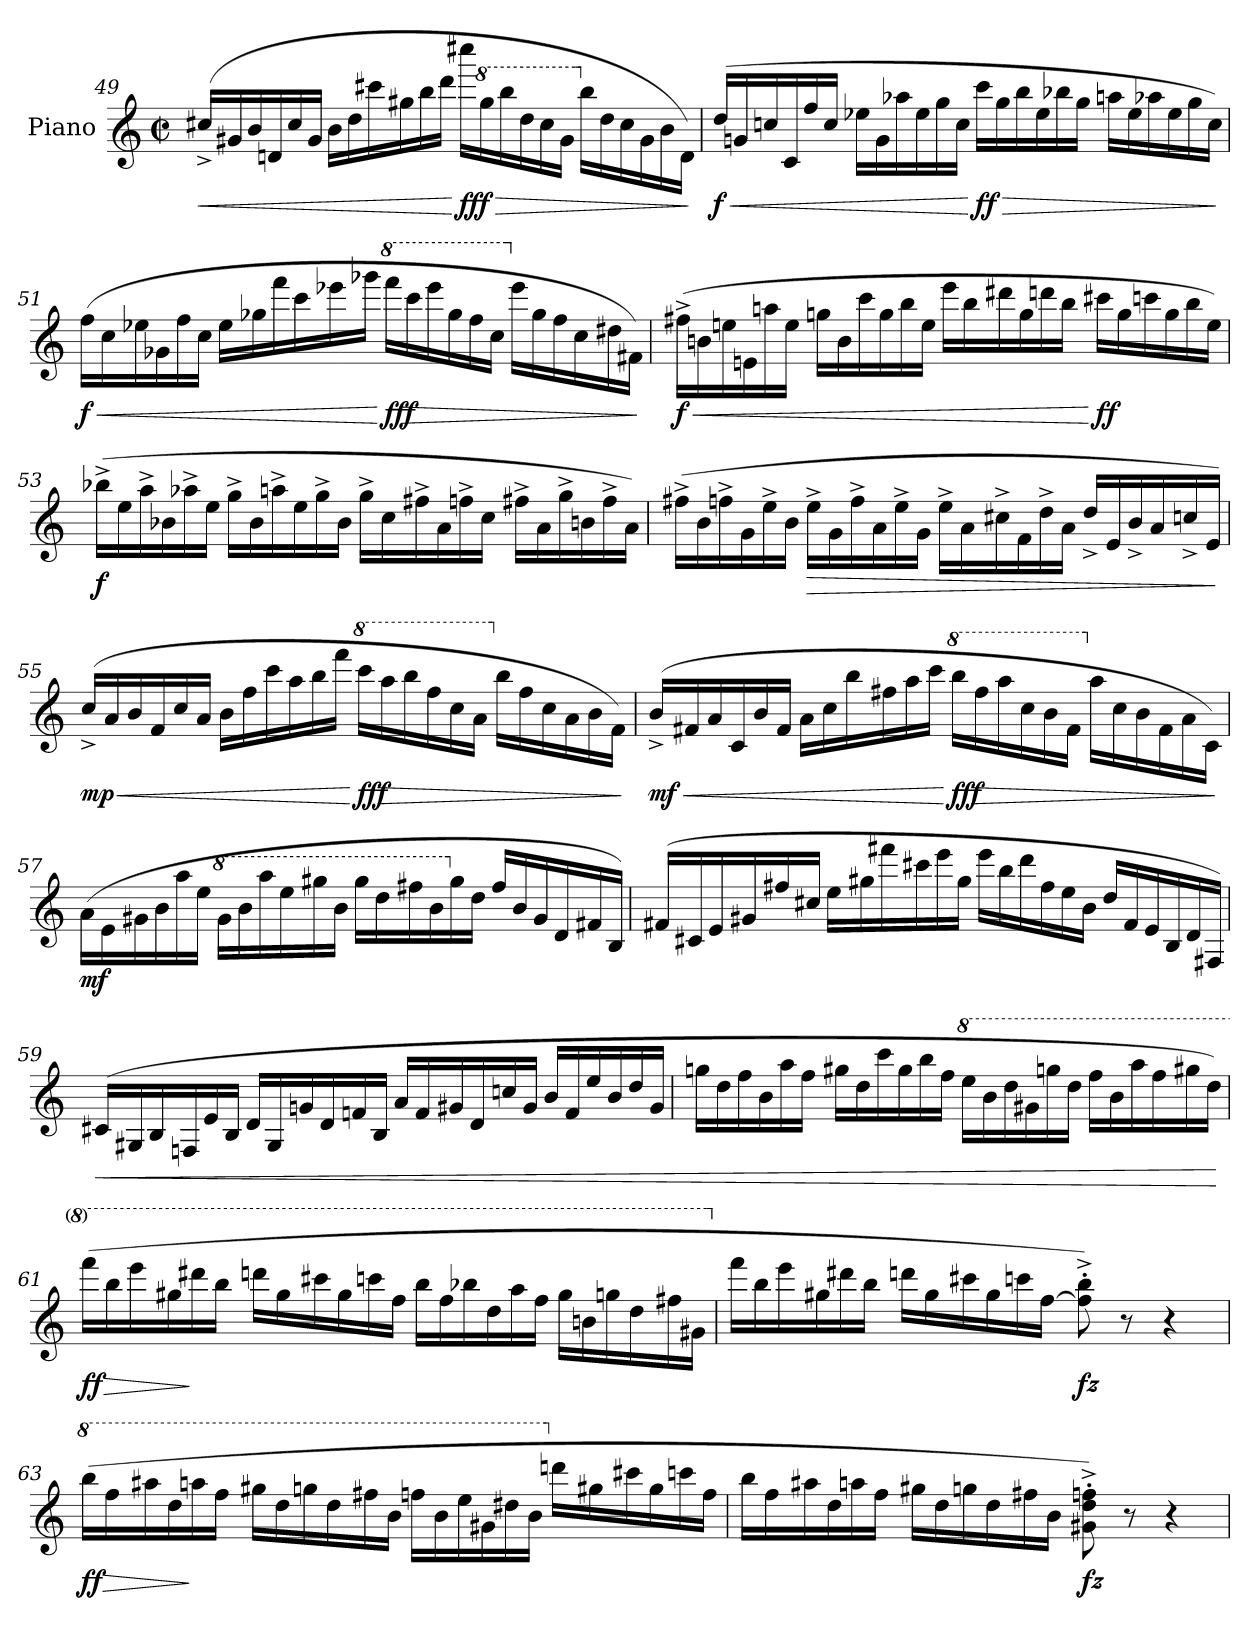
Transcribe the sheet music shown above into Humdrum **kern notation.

**kern	**dynam
*part1	*part1
*staff1	*staff1
*I"Piano	*
*I'Pno.	*
*clefG2	*
*k[]	*
*M2/2	*
*met(c|)	*
*Xtuplet	*
=49	=49
!	!LO:HP:b
(>24cc#X^/LL	<
24g#X/	.
24b/	.
24dn/	.
24cc#/	.
24g#/JJ	.
24b\LL	.
24dd\	.
24ccc#X\	.
24gg#X\	.
24bb\	.
24ddd\JJ	.
!	!LO:HP:n=1:b
!	!LO:DY:n=1:b
24cccc#\LL	[ > fff
*8va	*
24ggg#\	.
24bbb\	.
24ddd\	.
24ccc#\	.
24gg#\JJ	.
*X8va	*
24bb\LL	.
24dd\	.
24cc#\	.
24g#\	.
24b\	.
24d\JJ)	.
.	]
!!LO:LB:g=z
=50	=50
!	!LO:HP:b
!	!LO:DY:n=1:b
(>24dd/LL	< f
24gn/	.
24ccn/	.
24c/	.
24ff/	.
24cc/JJ	.
24ee-X\LL	.
24g\	.
24aa-X\	.
24ee-\	.
24gg\	.
24cc\JJ	.
!	!LO:HP:n=1:b
!	!LO:DY:n=2:b
24ccc\LL	[ > ff
24gg\	.
24bb\	.
24ee-\	.
24bb-X\	.
24gg\JJ	.
24aan\LL	.
24ee-\	.
24aa-X\	.
24ee-\	.
24gg\	.
24cc\JJ)	.
.	]
=51	=51
!	!LO:HP:b
!	!LO:DY:n=1:b
(>24ff\LL	< f
24cc\	.
24ee-X\	.
24g-X\	.
24ff\	.
24cc\JJ	.
24ee-\LL	.
24gg-X\	.
24fff\	.
24ccc\	.
24eee-X\	.
24ggg-X\JJ	.
*8va	*
!	!LO:DY:n=2:b
24ffff\LL	[ fff
!	!LO:HP:b
24cccc\	>
24eeee-\	.
24ggg-\	.
24fff\	.
24ccc\JJ	.
*X8va	*
24eee-\LL	.
24gg-\	.
24ff\	.
24cc\	.
24dd#X\	.
24f#X\JJ)	.
.	]
!!LO:LB:g=z
=52	=52
!	!LO:HP:b
!	!LO:DY:n=1:b
(>24ff#X^\LL	< f
24bn\	.
24een\	.
24en\	.
24aan\	.
24ee\JJ	.
24ggn\LL	.
24b\	.
24ccc\	.
24gg\	.
24bb\	.
24ee\JJ	.
24eee\LL	.
24bb\	.
24ddd#X\	.
24gg\	.
24dddn\	.
24bb\JJ	.
!	!LO:DY:n=2:b
24ccc#X\LL	[ ff
24gg\	.
24cccn\	.
24gg\	.
24bb\	.
24ee\JJ)	.
=53	=53
!	!LO:DY:b
(>24bb-X^\LL	f
24ee\	.
24aa^\	.
24b-X\	.
24aa-X^\	.
24ee\JJ	.
24gg^\LL	.
24b-\	.
24aan^\	.
24ee\	.
24gg^\	.
24b-\JJ	.
24gg^\LL	.
24cc\	.
24ff#X^\	.
24a\	.
24ffn^\	.
24cc\JJ	.
24ff#X^\LL	.
24a\	.
24gg^\	.
24bn\	.
24ff#^\	.
24a\JJ)	.
!!LO:PB:g=z
=54	=54
(>24ff#X^\LL	.
24b\	.
24ffn^\	.
24g\	.
24ee^\	.
24b\JJ	.
!	!LO:HP:b
24ee^\LL	>
24g\	.
24ff^\	.
24a\	.
24ee^\	.
24g\JJ	.
24ee^\LL	.
24a\	.
24cc#X^\	.
24f\	.
24dd^\	.
24a\JJ	.
24dd^/LL	.
24e/	.
24b^/	.
24a/	.
24ccn^/	.
24e/JJ)	.
.	]
=55	=55
!	!LO:HP:b
!	!LO:DY:n=1:b
(>24cc^/LL	< mp
24a/	.
24b/	.
24f/	.
24cc/	.
24a/JJ	.
24b\LL	.
24ff\	.
24ccc\	.
24aa\	.
24bb\	.
24fff\JJ	.
*8va	*
!	!LO:DY:n=2:b
24cccc\LL	[ fff
!	!LO:HP:b
24aaa\	>
24bbb\	.
24fff\	.
24ccc\	.
24aa\JJ	.
*X8va	*
24bb\LL	.
24ff\	.
24cc\	.
24a\	.
24b\	.
24f\JJ)	.
.	]
!!LO:LB:g=z
=56	=56
!	!LO:HP:b
!	!LO:DY:n=1:b
(>24b^/LL	< mf
24f#X/	.
24a/	.
24c/	.
24b/	.
24f#/JJ	.
24a\LL	.
24cc\	.
24bb\	.
24ff#X\	.
24aa\	.
24ccc\JJ	.
*8va	*
!	!LO:DY:n=2:b
24bbb\LL	[ fff
!	!LO:HP:b
24fff#\	>
24aaa\	.
24ccc\	.
24bb\	.
24ff#\JJ	.
*X8va	*
24aa\LL	.
24cc\	.
24b\	.
24f#\	.
24a\	.
24c\JJ)	.
.	]
=57	=57
!	!LO:DY:b
(>24a\LL	mf
24e\	.
24g#X\	.
24b\	.
24aa\	.
24ee\JJ	.
*8va	*
24gg#\LL	.
24bb\	.
24aaa\	.
24eee\	.
24ggg#X\	.
24bb\JJ	.
24ggg#\LL	.
24ddd\	.
24fff#X\	.
24bb\	.
*X8va	*
24gg#\	.
24dd\JJ	.
24ff#/LL	.
24b/	.
24g#/	.
24d/	.
24f#X/	.
24B/JJ)	.
!!LO:LB:g=z
=58	=58
(>24f#X/LL	.
24c#X/	.
24e/	.
24g#X/	.
24ff#X/	.
24cc#X/JJ	.
24ee\LL	.
24gg#X\	.
24fff#X\	.
24ccc#X\	.
24eee\	.
24gg#\JJ	.
24eee\LL	.
24bb\	.
24ddd\	.
24ff#\	.
24ee\	.
24b\JJ	.
24dd/LL	.
24f#/	.
24e/	.
24B/	.
24d/	.
24F#X/JJ)	.
=59	=59
!	!LO:HP:b
(>24c#X/LL	<
24G#X/	.
24B/	.
24Fn/	.
24e/	.
24B/JJ	.
24d/LL	.
24G#/	.
24gn/	.
24d/	.
24fn/	.
24B/JJ	.
24a/LL	.
24f/	.
24g#X/	.
24d/	.
24ccn/	.
24g#/JJ	.
24b/LL	.
24f/	.
24ee/	.
24b/	.
24dd/	.
24g#/JJ	.
!!LO:LB:g=z
=60	=60
24ggn\LL	.
24dd\	.
24ff\	.
24b\	.
24aa\	.
24ff\JJ	.
24gg#X\LL	.
24dd\	.
24ccc\	.
24gg#\	.
24bb\	.
24ff\JJ	.
*8va	*
*MM115	*
24eee\LL	.
24bb\	.
24ddd\	.
24gg#X\	.
24gggn\	.
24ddd\JJ	.
*MM110	*
24fff\LL	.
24bb\	.
24aaa\	.
24fff\	.
*MM100	*
24ggg#X\	.
*MM90	*
24ddd\JJ)	.
.	[
=61	=61
*MM70	*
!	!LO:DY:b
(>24ffff\LL	ff
*MM90	*
!	!LO:HP:b
24bbb\	>
24eeee\	.
*MM100	*
24ggg#X\	.
24dddd#X\	]
24bbb\JJ	.
*MM105	*
24ddddn\LL	.
24ggg#\	.
24cccc#X\	.
*MM110	*
24ggg#\	.
24ccccn\	.
24fff\JJ	.
24bbb\LL	.
*MM115	*
24fff\	.
24bbb-X\	.
24ddd\	.
*MM120	*
24aaa\	.
24fff\JJ	.
24ggg#\LL	.
24bbn\	.
24gggn\	.
24ddd\	.
24fff#X\	.
24gg#X\JJ	.
!!LO:LB:g=z
=62	=62
*X8va	*
24fff\LL	.
24bb\	.
24eee\	.
24gg#X\	.
24ddd#X\	.
24bb\JJ	.
24dddn\LL	.
24gg#\	.
24ccc#X\	.
24gg#\	.
24cccn\	.
[24ff\JJ	.
!	!LO:DY:b
8ff\]'^ 8bb\'^)	fz
8r	.
4r	.
=63	=63
*8va	*
*MM70	*
!	!LO:DY:b
(>24bbb\LL	ff
*MM90	*
!	!LO:HP:b
24fff\	>
24aaa#X\	.
*MM100	*
24ddd\	.
24aaan\	]
24fff\JJ	.
24ggg#X\LL	.
*MM105	*
24ddd\	.
24gggn\	.
*MM110	*
24ddd\	.
24fff#X\	.
24bb\JJ	.
*MM115	*
24fffn\LL	.
24bb\	.
24eee\	.
*MM120	*
24gg#X\	.
24ddd#X\	.
24bb\JJ	.
*X8va	*
24dddn\LL	.
24gg#X\	.
24ccc#X\	.
24gg#\	.
24cccn\	.
24ff\JJ	.
!!LO:LB:g=z
=64	=64
24bb\LL	.
24ff\	.
24aa#X\	.
24dd\	.
24aan\	.
24ff\JJ	.
24gg#X\LL	.
24dd\	.
24ggn\	.
24dd\	.
24ff#X\	.
24b\JJ	.
*MM100	*
!	!LO:DY:b
8g#X\'^ 8dd\'^ 8ffn\'^)	fz
8r	.
4r	.
=	=
*-	*-
